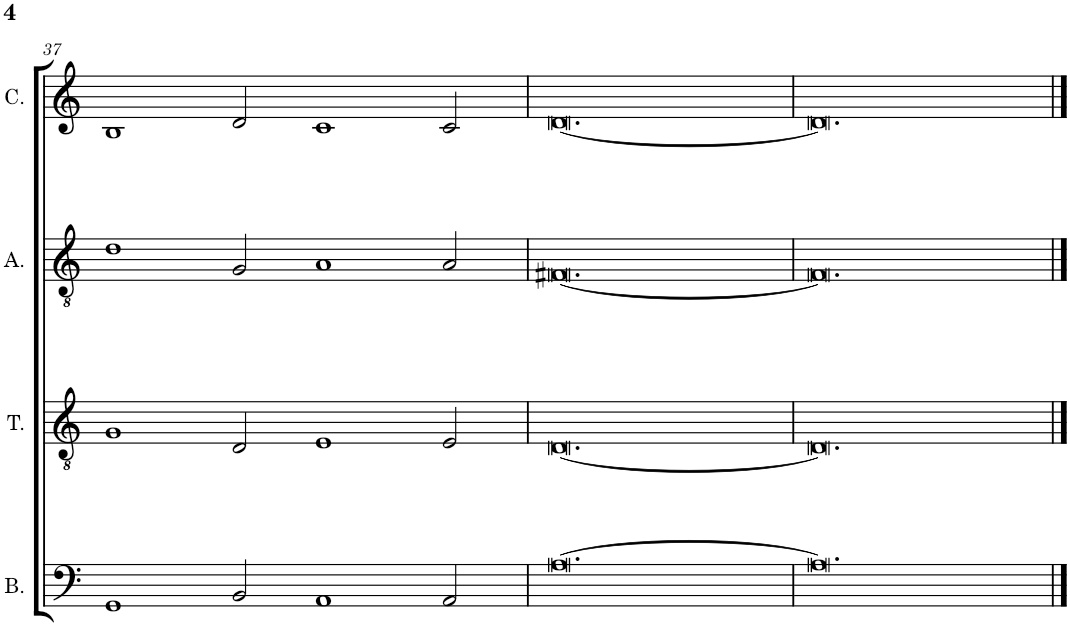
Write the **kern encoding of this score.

**kern	**kern	**kern	**kern
*part4	*part3	*part2	*part1
*staff4	*staff3	*staff2	*staff1
*I"Bassus	*I"Tenor	*I"Altus	*I"Cantus
*I'B.	*I'T.	*I'A.	*I'C.
!!LO:PB:g=z
*clefF4	*clefGv2	*clefGv2	*clefG2
*k[]	*k[]	*k[]	*k[]
*M6/2	*M6/2	*M6/2	*M6/2
=37	=37	=37	=37
1GG	1G	1d	1B
2BB/	2D/	2G/	2d/
1AA	1E	1A	1c
2AA/	2E/	2A/	2c/
=38	=38	=38	=38
[0.A	[0.D	[0.F#X	[0.d
=39	=39	=39	=39
0.A]	0.D]	0.F#]	0.d]
==	==	==	==
*-	*-	*-	*-
